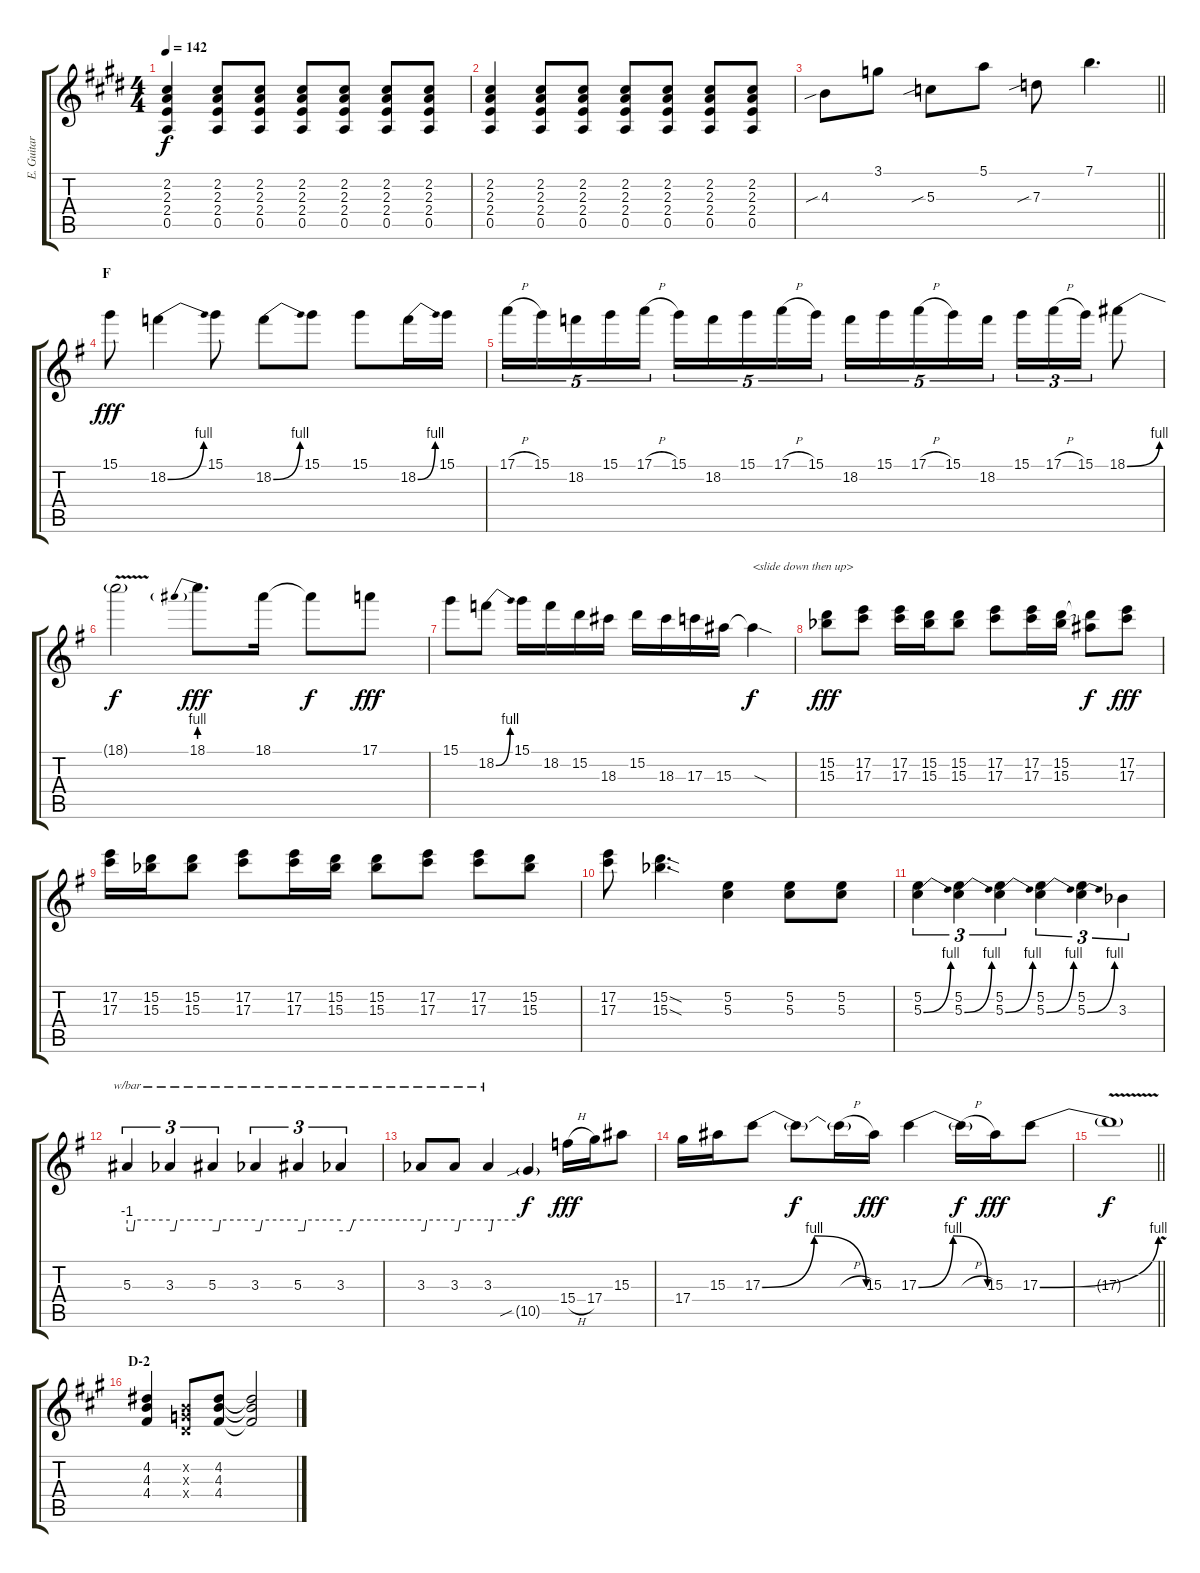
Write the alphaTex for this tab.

\track ("E. Guitar" "E. Guitar") {instrument overdrivenguitar}
\staff {score tabs}
\tuning (E4 B3 G3 D3 A2 E2) {hide}
\ts (4 4)
\tempo 142
\clef g2
\ks e
(2.2 2.3 2.4 0.5).4{dy f} (2.2 2.3 2.4 0.5).8 (2.2 2.3 2.4 0.5).8 (2.2 2.3 2.4 0.5).8 (2.2 2.3 2.4 0.5).8 (2.2 2.3 2.4 0.5).8 (2.2 2.3 2.4 0.5).8 |
(2.2 2.3 2.4 0.5).4 (2.2 2.3 2.4 0.5).8 (2.2 2.3 2.4 0.5).8 (2.2 2.3 2.4 0.5).8 (2.2 2.3 2.4 0.5).8 (2.2 2.3 2.4 0.5).8 (2.2 2.3 2.4 0.5).8 |
\barLineRight lightlight
4.3{sib}.8 3.1.8 5.3{sib}.8 5.1.8 7.3{sib}.8 7.1.4{d} |
\section ("" "F")
\ks g
15.1.8{dy fff} 18.2{be (bend 0 0 60 4)}.4 15.1.8 18.2{be (bend 0 0 60 4)}.8 15.1.8 15.1.8 18.2{be (bend 0 0 60 4)}.16 15.1.16 |
17.1{h}.16{tu (5 4)} 15.1.16{tu (5 4)} 18.2.16{tu (5 4)} 15.1.16{tu (5 4)} 17.1{h}.16{tu (5 4)} 15.1.16{tu (5 4)} 18.2.16{tu (5 4)} 15.1.16{tu (5 4)} 17.1{h}.16{tu (5 4)} 15.1.16{tu (5 4)} 18.2.16{tu (5 4)} 15.1.16{tu (5 4)} 17.1{h}.16{tu (5 4)} 15.1.16{tu (5 4)} 18.2.16{tu (5 4)} 15.1.16{tu (3 2)} 17.1{h}.16{tu (3 2)} 15.1.16{tu (3 2)} 18.1{be (bend 0 0 60 4)}.8 |
18.1{v t}.2{dy f} 18.1{be (prebend 0 4 60 4)}.8{d dy fff} 18.1.16 18.1{t}.8{dy f} 17.1.8{dy fff} |
15.1.8 18.2{be (bend 0 0 60 4)}.8 15.1.16 18.2.16 15.2.16 18.3.16 15.2.16 18.3.16 17.3.16 15.3.16 15.3{sod t}.4{txt "<slide down then up>" dy f} |
(15.2 15.3{acc b}).8{dy fff} (17.2 17.3).8 (17.2 17.3).16 (15.2 15.3{acc b}).16 (15.2 15.3{acc b}).8 (17.2 17.3).8 (17.2 17.3).16 (15.2 15.3{acc b}).16 (15.2{t} 15.3{t}).8{dy f} (17.2 17.3).8{dy fff} |
(17.2 17.3).16 (15.2 15.3{acc b}).16 (15.2 15.3{acc b}).8 (17.2 17.3).8 (17.2 17.3).16 (15.2 15.3{acc b}).16 (15.2 15.3{acc b}).8 (17.2 17.3).8 (17.2 17.3).8 (15.2 15.3{acc b}).8 |
(17.2 17.3).8 (15.2{sod} 15.3{sod acc b}).4{d} (5.2 5.3).4 (5.2 5.3).8 (5.2 5.3).8 |
(5.2 5.3{be (bend 0 0 60 4)}).4{tu (3 2)} (5.2 5.3{be (bend 0 0 60 4)}).4{tu (3 2)} (5.2 5.3{be (bend 0 0 60 4)}).4{tu (3 2)} (5.2 5.3{be (bend 0 0 60 4)}).4{tu (3 2)} (5.2 5.3{be (bend 0 0 60 4)}).4{tu (3 2)} 3.3{acc b}.4{tu (3 2)} |
5.3.4{tu (3 2) tbe (custom default 0 -4 5 -4 9 -4 11 0 60 0)} 3.3{acc b}.4{tu (3 2) tbe (custom default 0 -4 7 -4 10 0 60 0)} 5.3.4{tu (3 2) tbe (custom default 0 -4 5 -4 9 -4 11 0 60 0)} 3.3{acc b}.4{tu (3 2) tbe (custom default 0 -4 7 -4 10 0 60 0)} 5.3.4{tu (3 2) tbe (custom default 0 -4 5 -4 9 -4 11 0 60 0)} 3.3{acc b}.4{tu (3 2) tbe (custom default 0 -4 7 -4 10 0 60 0)} |
3.3{acc b}.8{tbe (custom default 0 -4 7 -4 10 0 60 0)} 3.3{acc b}.8{tbe (custom default 0 -4 7 -4 10 0 60 0)} 3.3{acc b}.4{tbe (custom default 0 -4 7 -4 10 0 60 0)} 10.5{sib g}.4{dy f} 15.4{h}.16{dy fff} 17.4.16 15.3.8 |
17.4.16 15.3.16 17.3{be (bendrelease 0 0 30 4 30 4 60 0)}.8 17.3{t}.8{dy f} 17.3{h t}.16 15.3.16{dy fff} 17.3{be (bendrelease 0 0 30 4 30 4 60 0)}.4 17.3{h t}.16{dy f} 15.3.16{dy fff} 17.3{be (bend 0 0 60 4)}.8 |
\barLineRight lightlight
17.3{v t}.1{dy f} |
\section ("" "D-2")
\ks a
(4.2 4.3 4.4).4 (0.2{x} 0.3{x} 0.4{x}).8 (4.2 4.3 4.4).8 (4.2{t} 4.3{t} 4.4{t}).2
